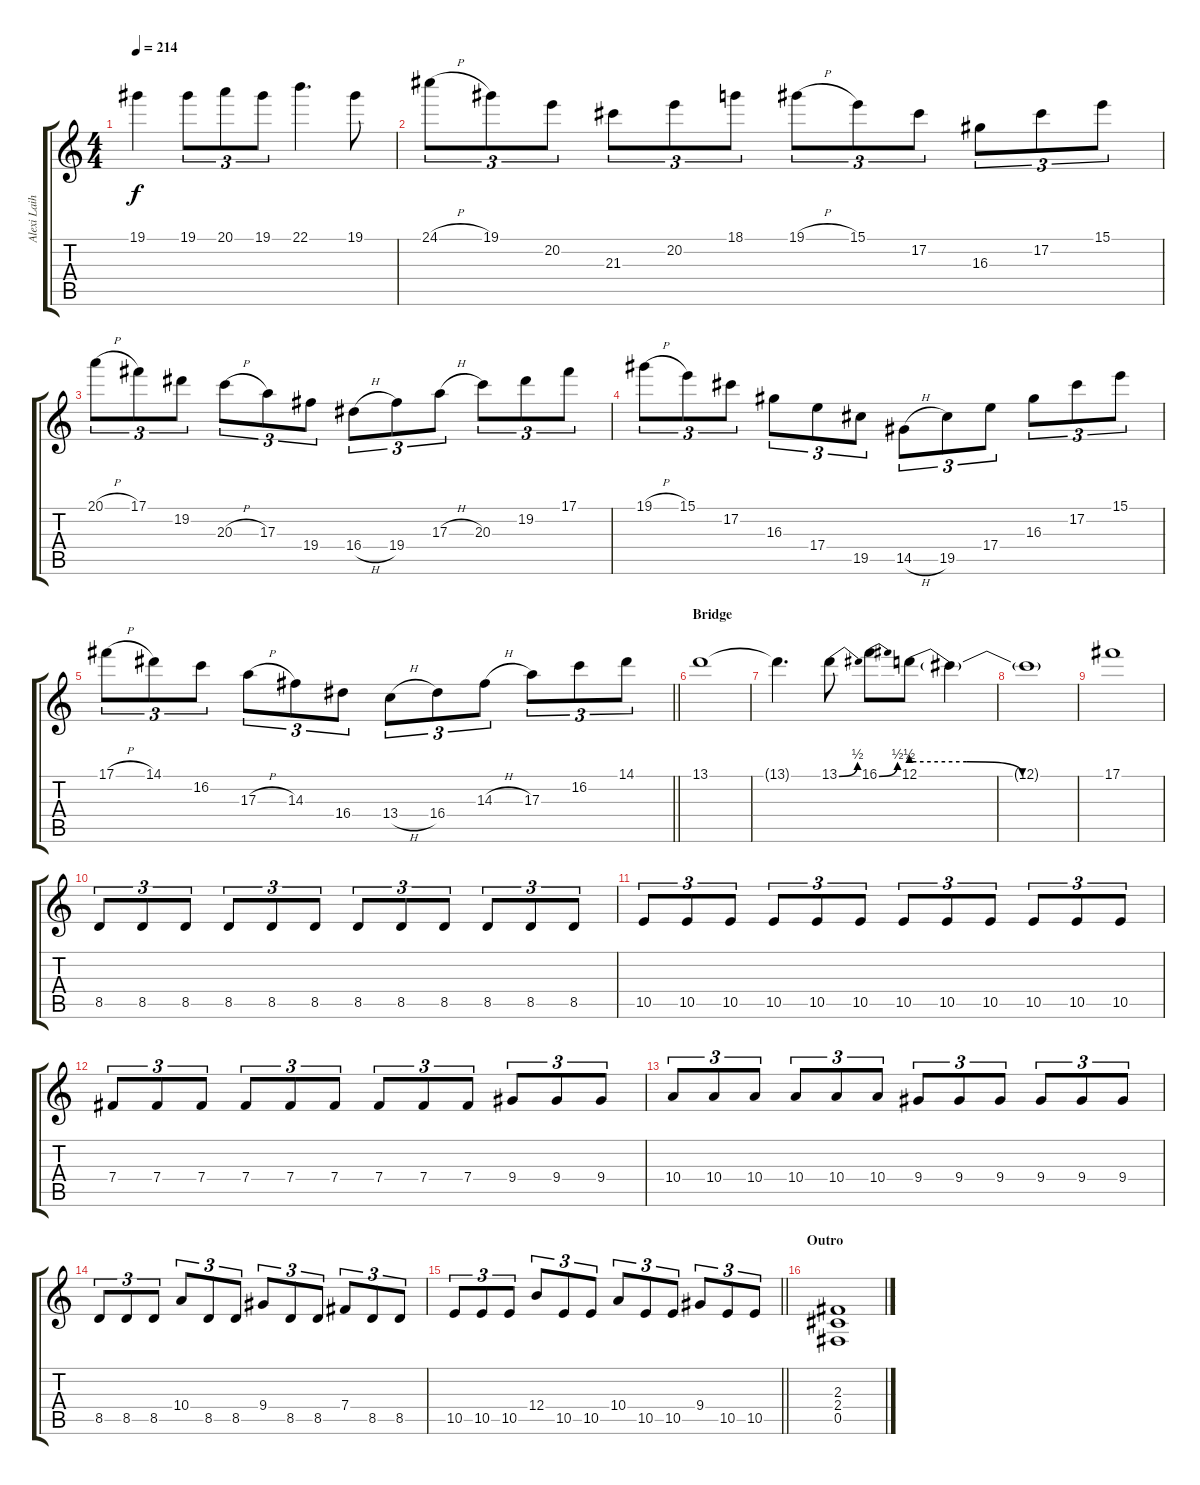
\track ("Alexi Laiho" "Alexi Laih") {instrument distortionguitar}
\staff {score tabs}
\tuning (Db4 Ab3 E3 B2 Gb2 Db2) {hide}
\ts (4 4)
\tempo 214
\clef g2
\ks c
19.1.4{dy f} 19.1.8{tu (3 2)} 20.1.8{tu (3 2)} 19.1.8{tu (3 2)} 22.1.4{d} 19.1.8 |
24.1{h}.8{tu (3 2)} 19.1.8{tu (3 2)} 20.2.8{tu (3 2)} 21.3.8{tu (3 2)} 20.2.8{tu (3 2)} 18.1.8{tu (3 2)} 19.1{h}.8{tu (3 2)} 15.1.8{tu (3 2)} 17.2.8{tu (3 2)} 16.3.8{tu (3 2)} 17.2.8{tu (3 2)} 15.1.8{tu (3 2)} |
20.1{h}.8{tu (3 2)} 17.1.8{tu (3 2)} 19.2.8{tu (3 2)} 20.3{h}.8{tu (3 2)} 17.3.8{tu (3 2)} 19.4.8{tu (3 2)} 16.4{h}.8{tu (3 2)} 19.4.8{tu (3 2)} 17.3{h}.8{tu (3 2)} 20.3.8{tu (3 2)} 19.2.8{tu (3 2)} 17.1.8{tu (3 2)} |
19.1{h}.8{tu (3 2)} 15.1.8{tu (3 2)} 17.2.8{tu (3 2)} 16.3.8{tu (3 2)} 17.4.8{tu (3 2)} 19.5.8{tu (3 2)} 14.5{h}.8{tu (3 2)} 19.5.8{tu (3 2)} 17.4.8{tu (3 2)} 16.3.8{tu (3 2)} 17.2.8{tu (3 2)} 15.1.8{tu (3 2)} |
\barLineRight lightlight
17.1{h}.8{tu (3 2)} 14.1.8{tu (3 2)} 16.2.8{tu (3 2)} 17.3{h}.8{tu (3 2)} 14.3.8{tu (3 2)} 16.4.8{tu (3 2)} 13.4{h}.8{tu (3 2)} 16.4.8{tu (3 2)} 14.3{h}.8{tu (3 2)} 17.3.8{tu (3 2)} 16.2.8{tu (3 2)} 14.1.8{tu (3 2)} |
\section ("" "Bridge")
13.1.1 |
13.1{t}.4{d} 13.1{be (bend 0 0 60 2)}.8 16.1{be (bend 0 0 60 2)}.8 12.1{be (custom 0 2 20 2 40 0 60 0)}.8 12.1{t}.4 |
12.1{t}.1 |
17.1.1 |
8.5.8{tu (3 2)} 8.5.8{tu (3 2)} 8.5.8{tu (3 2)} 8.5.8{tu (3 2)} 8.5.8{tu (3 2)} 8.5.8{tu (3 2)} 8.5.8{tu (3 2)} 8.5.8{tu (3 2)} 8.5.8{tu (3 2)} 8.5.8{tu (3 2)} 8.5.8{tu (3 2)} 8.5.8{tu (3 2)} |
10.5.8{tu (3 2)} 10.5.8{tu (3 2)} 10.5.8{tu (3 2)} 10.5.8{tu (3 2)} 10.5.8{tu (3 2)} 10.5.8{tu (3 2)} 10.5.8{tu (3 2)} 10.5.8{tu (3 2)} 10.5.8{tu (3 2)} 10.5.8{tu (3 2)} 10.5.8{tu (3 2)} 10.5.8{tu (3 2)} |
7.4.8{tu (3 2)} 7.4.8{tu (3 2)} 7.4.8{tu (3 2)} 7.4.8{tu (3 2)} 7.4.8{tu (3 2)} 7.4.8{tu (3 2)} 7.4.8{tu (3 2)} 7.4.8{tu (3 2)} 7.4.8{tu (3 2)} 9.4.8{tu (3 2)} 9.4.8{tu (3 2)} 9.4.8{tu (3 2)} |
10.4.8{tu (3 2)} 10.4.8{tu (3 2)} 10.4.8{tu (3 2)} 10.4.8{tu (3 2)} 10.4.8{tu (3 2)} 10.4.8{tu (3 2)} 9.4.8{tu (3 2)} 9.4.8{tu (3 2)} 9.4.8{tu (3 2)} 9.4.8{tu (3 2)} 9.4.8{tu (3 2)} 9.4.8{tu (3 2)} |
8.5.8{tu (3 2)} 8.5.8{tu (3 2)} 8.5.8{tu (3 2)} 10.4.8{tu (3 2)} 8.5.8{tu (3 2)} 8.5.8{tu (3 2)} 9.4.8{tu (3 2)} 8.5.8{tu (3 2)} 8.5.8{tu (3 2)} 7.4.8{tu (3 2)} 8.5.8{tu (3 2)} 8.5.8{tu (3 2)} |
\barLineRight lightlight
10.5.8{tu (3 2)} 10.5.8{tu (3 2)} 10.5.8{tu (3 2)} 12.4.8{tu (3 2)} 10.5.8{tu (3 2)} 10.5.8{tu (3 2)} 10.4.8{tu (3 2)} 10.5.8{tu (3 2)} 10.5.8{tu (3 2)} 9.4.8{tu (3 2)} 10.5.8{tu (3 2)} 10.5.8{tu (3 2)} |
\section ("" "Outro")
(2.3 2.4 0.5).1
